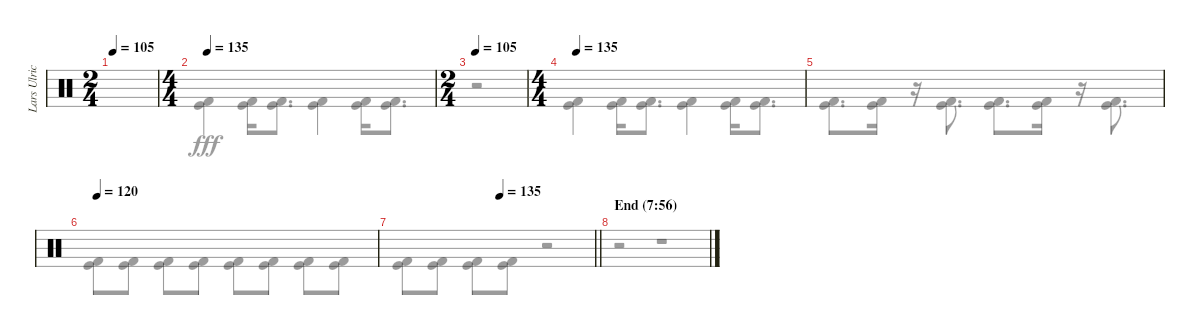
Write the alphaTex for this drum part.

\track ("Lars Ulrich Bass Pedal" "Lars Ulric") {instrument percussion}
\staff {score}
\articulation defaults
\voice
\ts (2 4)
\tempo 105
\clef neutral
\ks aminor
|
\ts (4 4)
\tempo 135
|
\ts (2 4)
\tempo 105
|
\ts (4 4)
\tempo 135
|
|
\tempo 120
|
\tempo (135 0.5)
\barLineRight lightlight
|
\section ("" "End (7:56)")
\voice
\clef neutral
\ks aminor
r.2{dy fff} |
("Kick (hit)" "Kick (hit) 2").4 ("Kick (hit)" "Kick (hit) 2").16 ("Kick (hit)" "Kick (hit) 2").8{d} ("Kick (hit)" "Kick (hit) 2").4 ("Kick (hit)" "Kick (hit) 2").16 ("Kick (hit)" "Kick (hit) 2").8{d} |
r.2 |
("Kick (hit)" "Kick (hit) 2").4 ("Kick (hit)" "Kick (hit) 2").16 ("Kick (hit)" "Kick (hit) 2").8{d} ("Kick (hit)" "Kick (hit) 2").4 ("Kick (hit)" "Kick (hit) 2").16 ("Kick (hit)" "Kick (hit) 2").8{d} |
("Kick (hit)" "Kick (hit) 2").8{d} ("Kick (hit)" "Kick (hit) 2").16 r.16 ("Kick (hit)" "Kick (hit) 2").8{d} ("Kick (hit)" "Kick (hit) 2").8{d} ("Kick (hit)" "Kick (hit) 2").16 r.16 ("Kick (hit)" "Kick (hit) 2").8{d} |
("Kick (hit)" "Kick (hit) 2").8 ("Kick (hit)" "Kick (hit) 2").8 ("Kick (hit)" "Kick (hit) 2").8 ("Kick (hit)" "Kick (hit) 2").8 ("Kick (hit)" "Kick (hit) 2").8 ("Kick (hit)" "Kick (hit) 2").8 ("Kick (hit)" "Kick (hit) 2").8 ("Kick (hit)" "Kick (hit) 2").8 |
\barLineRight lightlight
("Kick (hit)" "Kick (hit) 2").8 ("Kick (hit)" "Kick (hit) 2").8 ("Kick (hit)" "Kick (hit) 2").8 ("Kick (hit)" "Kick (hit) 2").8 r.2 |
r.1
